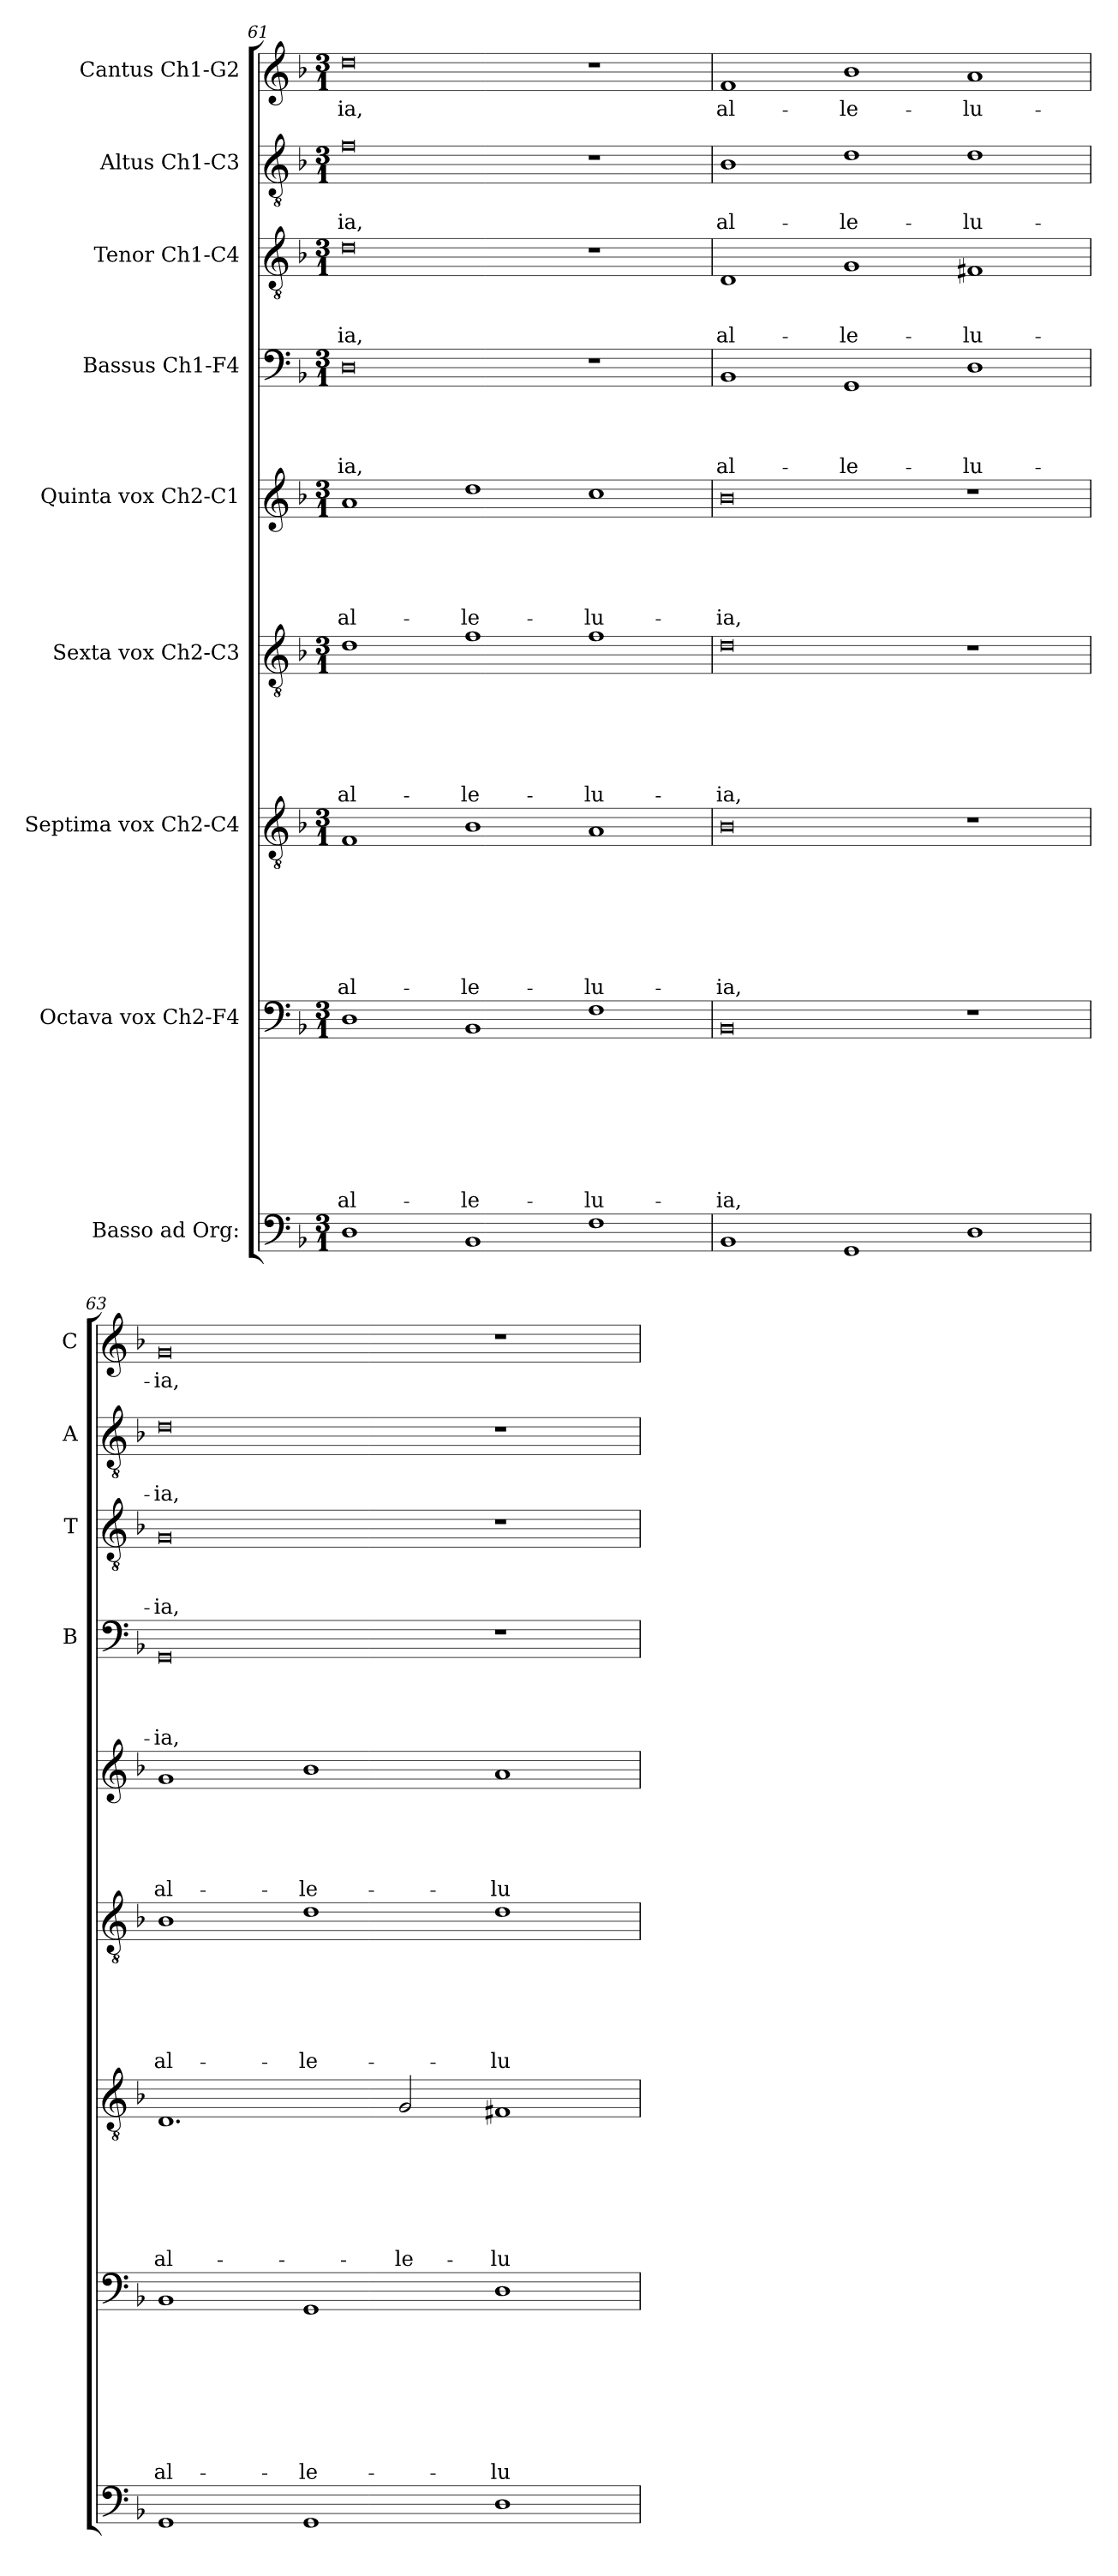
**kern	**kern	**text	**text	**text	**text	**text	**text	**text	**text	**kern	**text	**text	**text	**text	**text	**text	**text	**kern	**text	**text	**text	**text	**text	**text	**kern	**text	**text	**text	**text	**text	**kern	**text	**text	**text	**text	**kern	**text	**text	**text	**kern	**text	**text	**kern	**text
*part9	*part8	*part8	*part8	*part8	*part8	*part8	*part8	*part8	*part8	*part7	*part7	*part7	*part7	*part7	*part7	*part7	*part7	*part6	*part6	*part6	*part6	*part6	*part6	*part6	*part5	*part5	*part5	*part5	*part5	*part5	*part4	*part4	*part4	*part4	*part4	*part3	*part3	*part3	*part3	*part2	*part2	*part2	*part1	*part1
*staff9	*staff8	*staff8	*staff8	*staff8	*staff8	*staff8	*staff8	*staff8	*staff8	*staff7	*staff7	*staff7	*staff7	*staff7	*staff7	*staff7	*staff7	*staff6	*staff6	*staff6	*staff6	*staff6	*staff6	*staff6	*staff5	*staff5	*staff5	*staff5	*staff5	*staff5	*staff4	*staff4	*staff4	*staff4	*staff4	*staff3	*staff3	*staff3	*staff3	*staff2	*staff2	*staff2	*staff1	*staff1
*I"Basso ad Org:	*I"Octava vox Ch2-F4	*	*	*	*	*	*	*	*	*I"Septima vox Ch2-C4	*	*	*	*	*	*	*	*I"Sexta vox Ch2-C3	*	*	*	*	*	*	*I"Quinta vox Ch2-C1	*	*	*	*	*	*I"Bassus Ch1-F4	*	*	*	*	*I"Tenor Ch1-C4	*	*	*	*I"Altus Ch1-C3	*	*	*I"Cantus Ch1-G2	*
*	*	*	*	*	*	*	*	*	*	*	*	*	*	*	*	*	*	*	*	*	*	*	*	*	*	*	*	*	*	*	*I'B	*	*	*	*	*I'T	*	*	*	*I'A	*	*	*I'C	*
*clefF4	*clefF4	*	*	*	*	*	*	*	*	*clefGv2	*	*	*	*	*	*	*	*clefGv2	*	*	*	*	*	*	*clefG2	*	*	*	*	*	*clefF4	*	*	*	*	*clefGv2	*	*	*	*clefGv2	*	*	*clefG2	*
*k[b-]	*k[b-]	*	*	*	*	*	*	*	*	*k[b-]	*	*	*	*	*	*	*	*k[b-]	*	*	*	*	*	*	*k[b-]	*	*	*	*	*	*k[b-]	*	*	*	*	*k[b-]	*	*	*	*k[b-]	*	*	*k[b-]	*
*F:	*F:	*	*	*	*	*	*	*	*	*F:	*	*	*	*	*	*	*	*F:	*	*	*	*	*	*	*F:	*	*	*	*	*	*F:	*	*	*	*	*F:	*	*	*	*F:	*	*	*F:	*
*M3/1	*M3/1	*	*	*	*	*	*	*	*	*M3/1	*	*	*	*	*	*	*	*M3/1	*	*	*	*	*	*	*M3/1	*	*	*	*	*	*M3/1	*	*	*	*	*M3/1	*	*	*	*M3/1	*	*	*M3/1	*
=61	=61	=61	=61	=61	=61	=61	=61	=61	=61	=61	=61	=61	=61	=61	=61	=61	=61	=61	=61	=61	=61	=61	=61	=61	=61	=61	=61	=61	=61	=61	=61	=61	=61	=61	=61	=61	=61	=61	=61	=61	=61	=61	=61	=61
!	!	!	!	!	!	!	!	!	!LO:LY:b	!	!	!	!	!	!	!	!LO:LY:b	!	!	!	!	!	!	!LO:LY:b	!	!	!	!	!	!LO:LY:b	!	!	!	!	!LO:LY:b	!	!	!	!LO:LY:b	!	!	!LO:LY:b	!	!LO:LY:b
1D	1D	.	.	.	.	.	.	.	al-	1F	.	.	.	.	.	.	al-	1d	.	.	.	.	.	al-	1a	.	.	.	.	al-	0D	.	.	.	-ia,	0d	.	.	-ia,	0f	.	-ia,	0dd	-ia,
!	!	!	!	!	!	!	!	!	!LO:LY:b	!	!	!	!	!	!	!	!LO:LY:b	!	!	!	!	!	!	!LO:LY:b	!	!	!	!	!	!LO:LY:b	!	!	!	!	!	!	!	!	!	!	!	!	!	!
1BB-	1BB-	.	.	.	.	.	.	.	-le-	1B-	.	.	.	.	.	.	-le-	1f	.	.	.	.	.	-le-	1dd	.	.	.	.	-le-	.	.	.	.	.	.	.	.	.	.	.	.	.	.
!	!	!	!	!	!	!	!	!	!LO:LY:b	!	!	!	!	!	!	!	!LO:LY:b	!	!	!	!	!	!	!LO:LY:b	!	!	!	!	!	!LO:LY:b	!	!	!	!	!	!	!	!	!	!	!	!	!	!
1F	1F	.	.	.	.	.	.	.	-lu-	1A	.	.	.	.	.	.	-lu-	1f	.	.	.	.	.	-lu-	1cc	.	.	.	.	-lu-	1r	.	.	.	.	1r	.	.	.	1r	.	.	1r	.
=62	=62	=62	=62	=62	=62	=62	=62	=62	=62	=62	=62	=62	=62	=62	=62	=62	=62	=62	=62	=62	=62	=62	=62	=62	=62	=62	=62	=62	=62	=62	=62	=62	=62	=62	=62	=62	=62	=62	=62	=62	=62	=62	=62	=62
!	!	!	!	!	!	!	!	!	!LO:LY:b	!	!	!	!	!	!	!	!LO:LY:b	!	!	!	!	!	!	!LO:LY:b	!	!	!	!	!	!LO:LY:b	!	!	!	!	!LO:LY:b	!	!	!	!LO:LY:b	!	!	!LO:LY:b	!	!LO:LY:b
1BB-	0BB-	.	.	.	.	.	.	.	-ia,	0B-	.	.	.	.	.	.	-ia,	0d	.	.	.	.	.	-ia,	0b-	.	.	.	.	-ia,	1BB-	.	.	.	al-	1D	.	.	al-	1B-	.	al-	1f	al-
!	!	!	!	!	!	!	!	!	!	!	!	!	!	!	!	!	!	!	!	!	!	!	!	!	!	!	!	!	!	!	!	!	!	!	!LO:LY:b	!	!	!	!LO:LY:b	!	!	!LO:LY:b	!	!LO:LY:b
1GG	.	.	.	.	.	.	.	.	.	.	.	.	.	.	.	.	.	.	.	.	.	.	.	.	.	.	.	.	.	.	1GG	.	.	.	-le-	1G	.	.	-le-	1d	.	-le-	1b-	-le-
!	!	!	!	!	!	!	!	!	!	!	!	!	!	!	!	!	!	!	!	!	!	!	!	!	!	!	!	!	!	!	!	!	!	!	!LO:LY:b	!	!	!	!LO:LY:b	!	!	!LO:LY:b	!	!LO:LY:b
1D	1r	.	.	.	.	.	.	.	.	1r	.	.	.	.	.	.	.	1r	.	.	.	.	.	.	1r	.	.	.	.	.	1D	.	.	.	-lu-	1F#X	.	.	-lu-	1d	.	-lu-	1a	-lu-
!!LO:LB:g=z
=63	=63	=63	=63	=63	=63	=63	=63	=63	=63	=63	=63	=63	=63	=63	=63	=63	=63	=63	=63	=63	=63	=63	=63	=63	=63	=63	=63	=63	=63	=63	=63	=63	=63	=63	=63	=63	=63	=63	=63	=63	=63	=63	=63	=63
!	!	!	!	!	!	!	!	!	!LO:LY:b	!	!	!	!	!	!	!	!LO:LY:b	!	!	!	!	!	!	!LO:LY:b	!	!	!	!	!	!LO:LY:b	!	!	!	!	!LO:LY:b	!	!	!	!LO:LY:b	!	!	!LO:LY:b	!	!LO:LY:b
1GG	1BB-	.	.	.	.	.	.	.	al-	1.D	.	.	.	.	.	.	al-	1B-	.	.	.	.	.	al-	1g	.	.	.	.	al-	0GG	.	.	.	-ia,	0G	.	.	-ia,	0d	.	-ia,	0g	-ia,
!	!	!	!	!	!	!	!	!	!LO:LY:b	!	!	!	!	!	!	!	!	!	!	!	!	!	!	!LO:LY:b	!	!	!	!	!	!LO:LY:b	!	!	!	!	!	!	!	!	!	!	!	!	!	!
1GG	1GG	.	.	.	.	.	.	.	-le-	.	.	.	.	.	.	.	.	1d	.	.	.	.	.	-le-	1b-	.	.	.	.	-le-	.	.	.	.	.	.	.	.	.	.	.	.	.	.
!	!	!	!	!	!	!	!	!	!	!	!	!	!	!	!	!	!LO:LY:b	!	!	!	!	!	!	!	!	!	!	!	!	!	!	!	!	!	!	!	!	!	!	!	!	!	!	!
.	.	.	.	.	.	.	.	.	.	2G/	.	.	.	.	.	.	-le-	.	.	.	.	.	.	.	.	.	.	.	.	.	.	.	.	.	.	.	.	.	.	.	.	.	.	.
!	!	!	!	!	!	!	!	!	!LO:LY:b	!	!	!	!	!	!	!	!LO:LY:b	!	!	!	!	!	!	!LO:LY:b	!	!	!	!	!	!LO:LY:b	!	!	!	!	!	!	!	!	!	!	!	!	!	!
1D	1D	.	.	.	.	.	.	.	-lu-	1F#X	.	.	.	.	.	.	-lu-	1d	.	.	.	.	.	-lu-	1a	.	.	.	.	-lu-	1r	.	.	.	.	1r	.	.	.	1r	.	.	1r	.
=	=	=	=	=	=	=	=	=	=	=	=	=	=	=	=	=	=	=	=	=	=	=	=	=	=	=	=	=	=	=	=	=	=	=	=	=	=	=	=	=	=	=	=	=
*-	*-	*-	*-	*-	*-	*-	*-	*-	*-	*-	*-	*-	*-	*-	*-	*-	*-	*-	*-	*-	*-	*-	*-	*-	*-	*-	*-	*-	*-	*-	*-	*-	*-	*-	*-	*-	*-	*-	*-	*-	*-	*-	*-	*-
